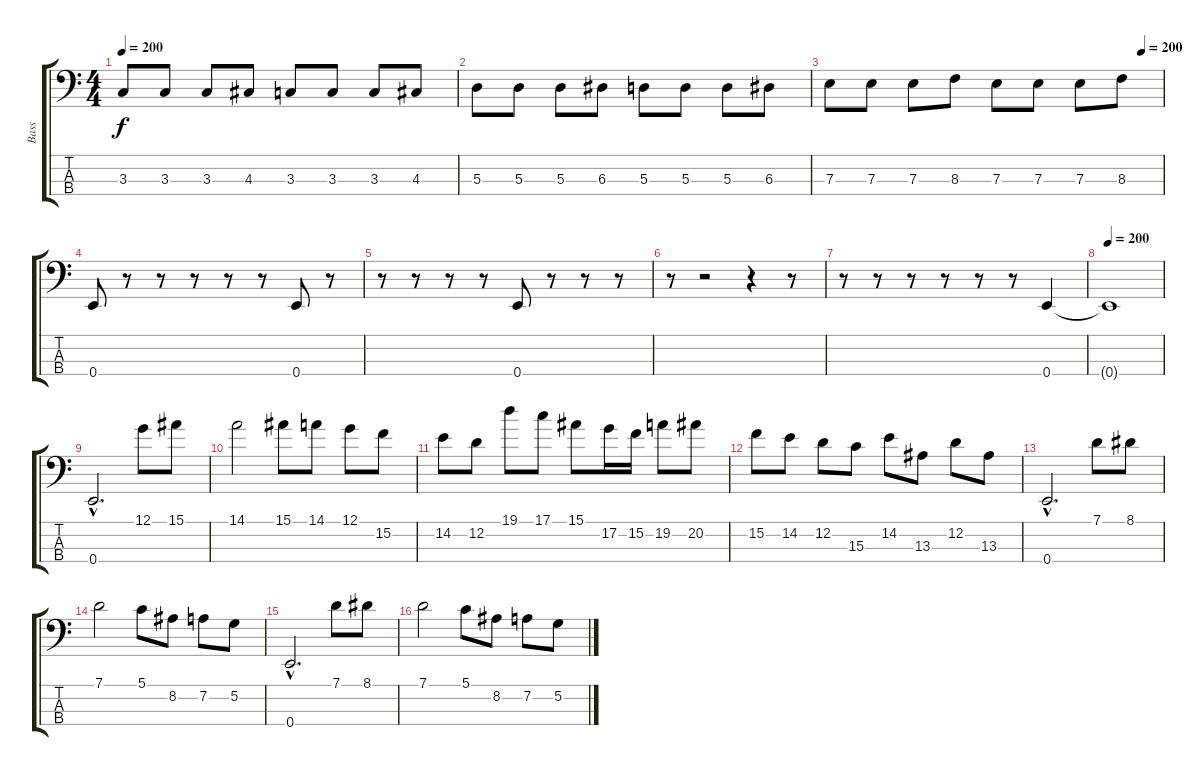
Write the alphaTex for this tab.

\track ("Bass" "Bass") {instrument electricbassfinger}
\staff {score tabs}
\tuning (G2 D2 A1 E1) {hide}
\ts (4 4)
\tempo 200
\clef f4
\ks c
3.3.8{dy f} 3.3.8 3.3.8 4.3.8 3.3.8 3.3.8 3.3.8 4.3.8 |
5.3.8 5.3.8 5.3.8 6.3.8 5.3.8 5.3.8 5.3.8 6.3.8 |
\tempo (200 0.9375)
7.3.8 7.3.8 7.3.8 8.3.8 7.3.8 7.3.8 7.3.8 8.3.8 |
0.4.8 r.8 r.8 r.8 r.8 r.8 0.4.8 r.8 |
r.8 r.8 r.8 r.8 0.4.8 r.8 r.8 r.8 |
r.8 r.2 r.4 r.8 |
r.8 r.8 r.8 r.8 r.8 r.8 0.4.4 |
\tempo 200
0.4{t}.1 |
0.4{hac}.2{d} 12.1.8 15.1.8 |
14.1.2 15.1.8 14.1.8 12.1.8 15.2.8 |
14.2.8 12.2.8 19.1.8 17.1.8 15.1.8 17.2.16 15.2.16 19.2.8 20.2.8 |
15.2.8 14.2.8 12.2.8 15.3.8 14.2.8 13.3.8 12.2.8 13.3.8 |
0.4{hac}.2{d} 7.1.8 8.1.8 |
7.1.2 5.1.8 8.2.8 7.2.8 5.2.8 |
0.4{hac}.2{d} 7.1.8 8.1.8 |
7.1.2 5.1.8 8.2.8 7.2.8 5.2.8
